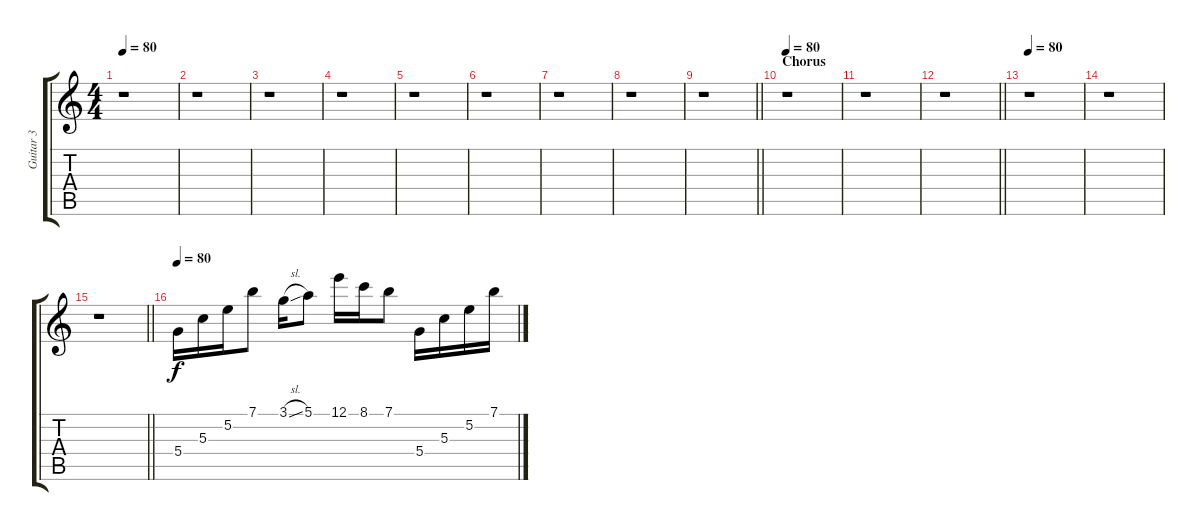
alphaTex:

\track ("Guitar 3" "Guitar 3") {instrument distortionguitar}
\staff {score tabs}
\tuning (E4 B3 G3 D3 A2 E2) {hide}
\ts (4 4)
\tempo 80
\clef g2
\ks c
r.1{dy f} |
r.1 |
r.1 |
r.1 |
r.1 |
r.1 |
r.1 |
r.1 |
\barLineRight lightlight
r.1 |
\section ("" "Chorus")
\tempo 80
r.1 |
r.1 |
\barLineRight lightlight
r.1 |
\tempo 80
r.1 |
r.1 |
\barLineRight lightlight
r.1 |
\tempo 80
5.4.16 5.3.16 5.2.16 7.1.8 3.1{sl}.16 5.1.8 12.1.16 8.1.16 7.1.8 5.4.16 5.3.16 5.2.16 7.1.16
